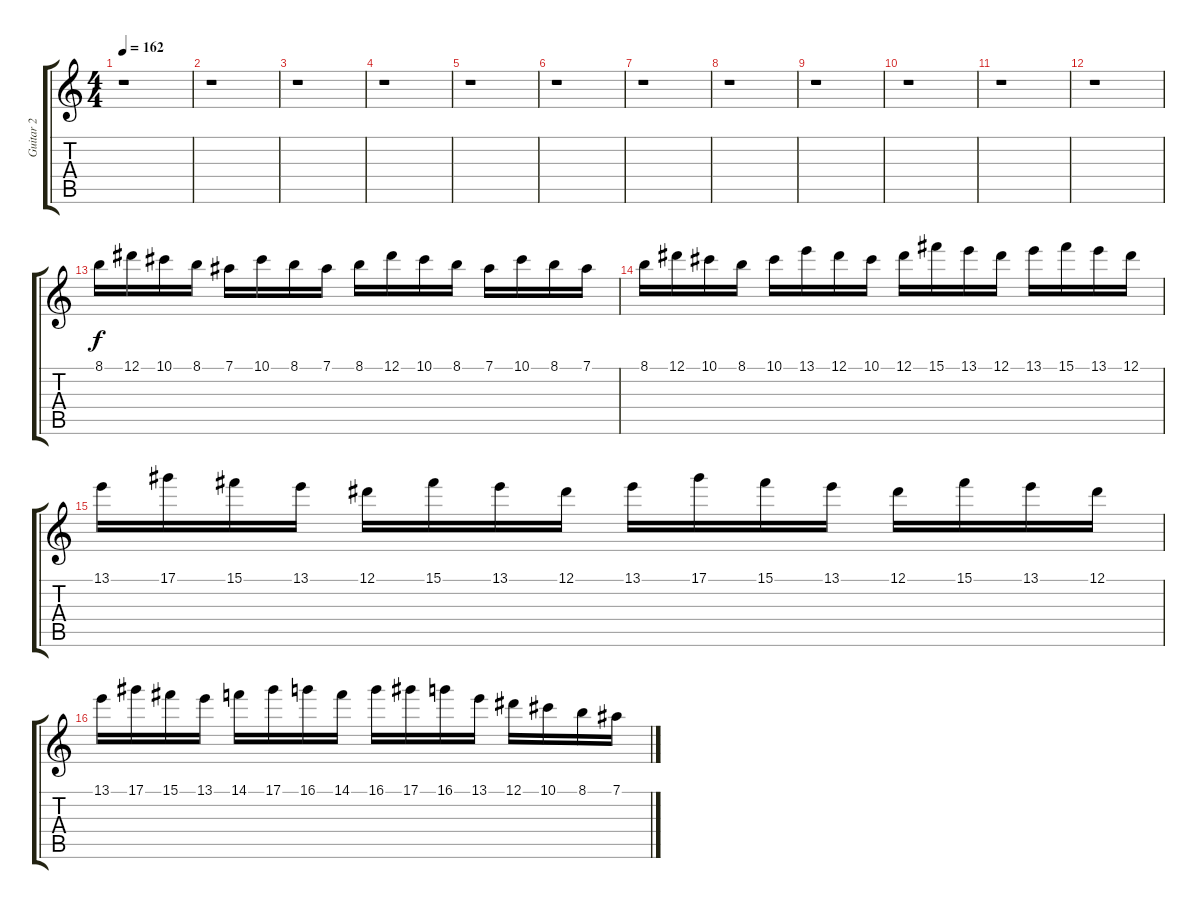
\track ("Guitar 2" "Guitar 2") {instrument distortionguitar}
\staff {score tabs}
\tuning (Eb4 Bb3 Gb3 Db3 Ab2 Eb2) {hide}
\ts (4 4)
\tempo 162
\clef g2
\ks c
r.1{dy f} |
r.1 |
r.1 |
r.1 |
r.1 |
r.1 |
r.1 |
r.1 |
r.1 |
r.1 |
r.1 |
r.1 |
8.1.16 12.1.16 10.1.16 8.1.16 7.1.16 10.1.16 8.1.16 7.1.16 8.1.16 12.1.16 10.1.16 8.1.16 7.1.16 10.1.16 8.1.16 7.1.16 |
8.1.16 12.1.16 10.1.16 8.1.16 10.1.16 13.1.16 12.1.16 10.1.16 12.1.16 15.1.16 13.1.16 12.1.16 13.1.16 15.1.16 13.1.16 12.1.16 |
13.1.16 17.1.16 15.1.16 13.1.16 12.1.16 15.1.16 13.1.16 12.1.16 13.1.16 17.1.16 15.1.16 13.1.16 12.1.16 15.1.16 13.1.16 12.1.16 |
13.1.16 17.1.16 15.1.16 13.1.16 14.1.16 17.1.16 16.1.16 14.1.16 16.1.16 17.1.16 16.1.16 13.1.16 12.1.16 10.1.16 8.1.16 7.1.16
